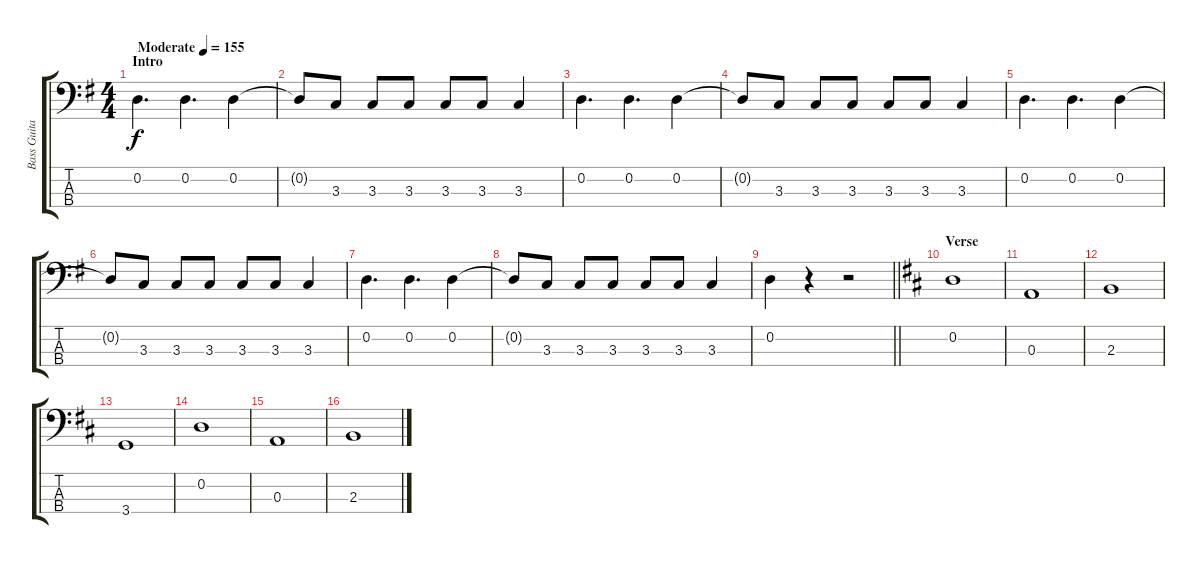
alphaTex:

\track ("Bass Guitar (Fill)" "Bass Guita") {instrument electricbassfinger}
\staff {score tabs}
\tuning (G2 D2 A1 E1) {hide}
\ts (4 4)
\section ("" "Intro")
\tempo (155 "Moderate")
\clef f4
\ks g
0.2.4{d dy f instrument electricbassfinger} 0.2.4{d} 0.2.4 |
0.2{t}.8 3.3.8 3.3.8 3.3.8 3.3.8 3.3.8 3.3.4 |
0.2.4{d} 0.2.4{d} 0.2.4 |
0.2{t}.8 3.3.8 3.3.8 3.3.8 3.3.8 3.3.8 3.3.4 |
0.2.4{d} 0.2.4{d} 0.2.4 |
0.2{t}.8 3.3.8 3.3.8 3.3.8 3.3.8 3.3.8 3.3.4 |
0.2.4{d} 0.2.4{d} 0.2.4 |
0.2{t}.8 3.3.8 3.3.8 3.3.8 3.3.8 3.3.8 3.3.4 |
\barLineRight lightlight
0.2.4 r.4 r.2 |
\section ("" "Verse")
\ks d
0.2.1 |
0.3.1 |
2.3.1 |
3.4.1 |
0.2.1 |
0.3.1 |
2.3.1
